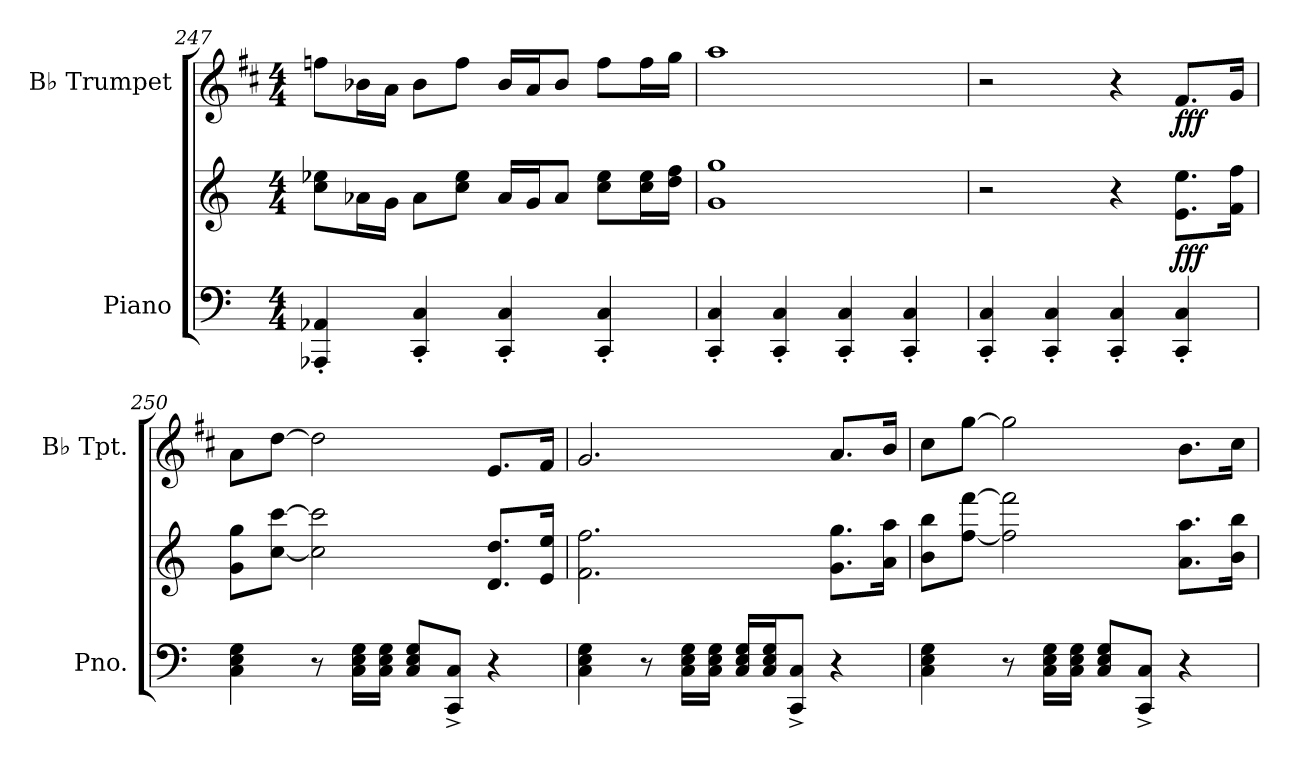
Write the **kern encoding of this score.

**kern	**kern	**dynam	**kern	**dynam
*part2	*part2	*part2	*part1	*part1
*staff3	*staff2	*staff2/3	*staff1	*staff1
*I"Piano	*	*	*I"B♭ Trumpet	*
*I'Pno.	*	*	*I'B♭ Tpt.	*
!!LO:LB:g=z
*clefF4	*clefG2	*	*clefG2	*
*	*	*	*ITrd1c2	*
*k[]	*k[]	*	*k[]	*
*M4/4	*M4/4	*	*M4/4	*
=247	=247	=247	=247	=247
4AAA-X/' 4AA-X/'	8cc\ 8ee-X\L	.	8ee-X\L	.
.	16a-X\L	.	16a-X\L	.
.	16g\JJ	.	16g\JJ	.
4CC/' 4C/'	8a-\L	.	8a-\L	.
.	8cc\ 8ee-\J	.	8ee-\J	.
4CC/' 4C/'	16a-/LL	.	16a-/LL	.
.	16g/J	.	16g/J	.
.	8a-/J	.	8a-/J	.
4CC/' 4C/'	8cc\ 8ee-\L	.	8ee-\L	.
.	16cc\ 16ee-\L	.	16ee-\L	.
.	16dd\ 16ff\JJ	.	16ff\JJ	.
=248	=248	=248	=248	=248
4CC/' 4C/'	1g 1gg	.	1gg	.
4CC/' 4C/'	.	.	.	.
4CC/' 4C/'	.	.	.	.
4CC/' 4C/'	.	.	.	.
=249	=249	=249	=249	=249
4CC/' 4C/'	2r	.	2r	.
4CC/' 4C/'	.	.	.	.
4CC/' 4C/'	4r	.	4r	.
!	!	!LO:DY:b	!	!LO:DY:b
4CC/' 4C/'	8.e\ 8.ee\L	fff	8.e/L	fff
.	16f\ 16ff\Jk	.	16f/Jk	.
=250	=250	=250	=250	=250
4C\ 4E\ 4G\	8g\ 8gg\L	.	8g\L	.
.	[8cc\ [8ccc\J	.	[8cc\J	.
8r	2cc\] 2ccc\]	.	2cc\]	.
16C\ 16E\ 16G\LL	.	.	.	.
16C\ 16E\ 16G\JJ	.	.	.	.
8C/ 8E/ 8G/L	.	.	.	.
8CC/^ 8C/^J	.	.	.	.
4r	8.d/ 8.dd/L	.	8.d/L	.
.	16e/ 16ee/Jk	.	16e/Jk	.
!!LO:LB:g=z
=251	=251	=251	=251	=251
4C\ 4E\ 4G\	2.f\ 2.ff\	.	2.f/	.
8r	.	.	.	.
16C\ 16E\ 16G\LL	.	.	.	.
16C\ 16E\ 16G\JJ	.	.	.	.
16C/ 16E/ 16G/LL	.	.	.	.
16C/ 16E/ 16G/J	.	.	.	.
8CC/^ 8C/^J	.	.	.	.
4r	8.g\ 8.gg\L	.	8.g/L	.
.	16a\ 16aa\Jk	.	16a/Jk	.
=252	=252	=252	=252	=252
4C\ 4E\ 4G\	8b\ 8bb\L	.	8b\L	.
.	[8ff\ [8fff\J	.	[8ff\J	.
8r	2ff\] 2fff\]	.	2ff\]	.
16C\ 16E\ 16G\LL	.	.	.	.
16C\ 16E\ 16G\JJ	.	.	.	.
8C/ 8E/ 8G/L	.	.	.	.
8CC/^ 8C/^J	.	.	.	.
4r	8.a\ 8.aa\L	.	8.a\L	.
.	16b\ 16bb\Jk	.	16b\Jk	.
=	=	=	=	=
*-	*-	*-	*-	*-
